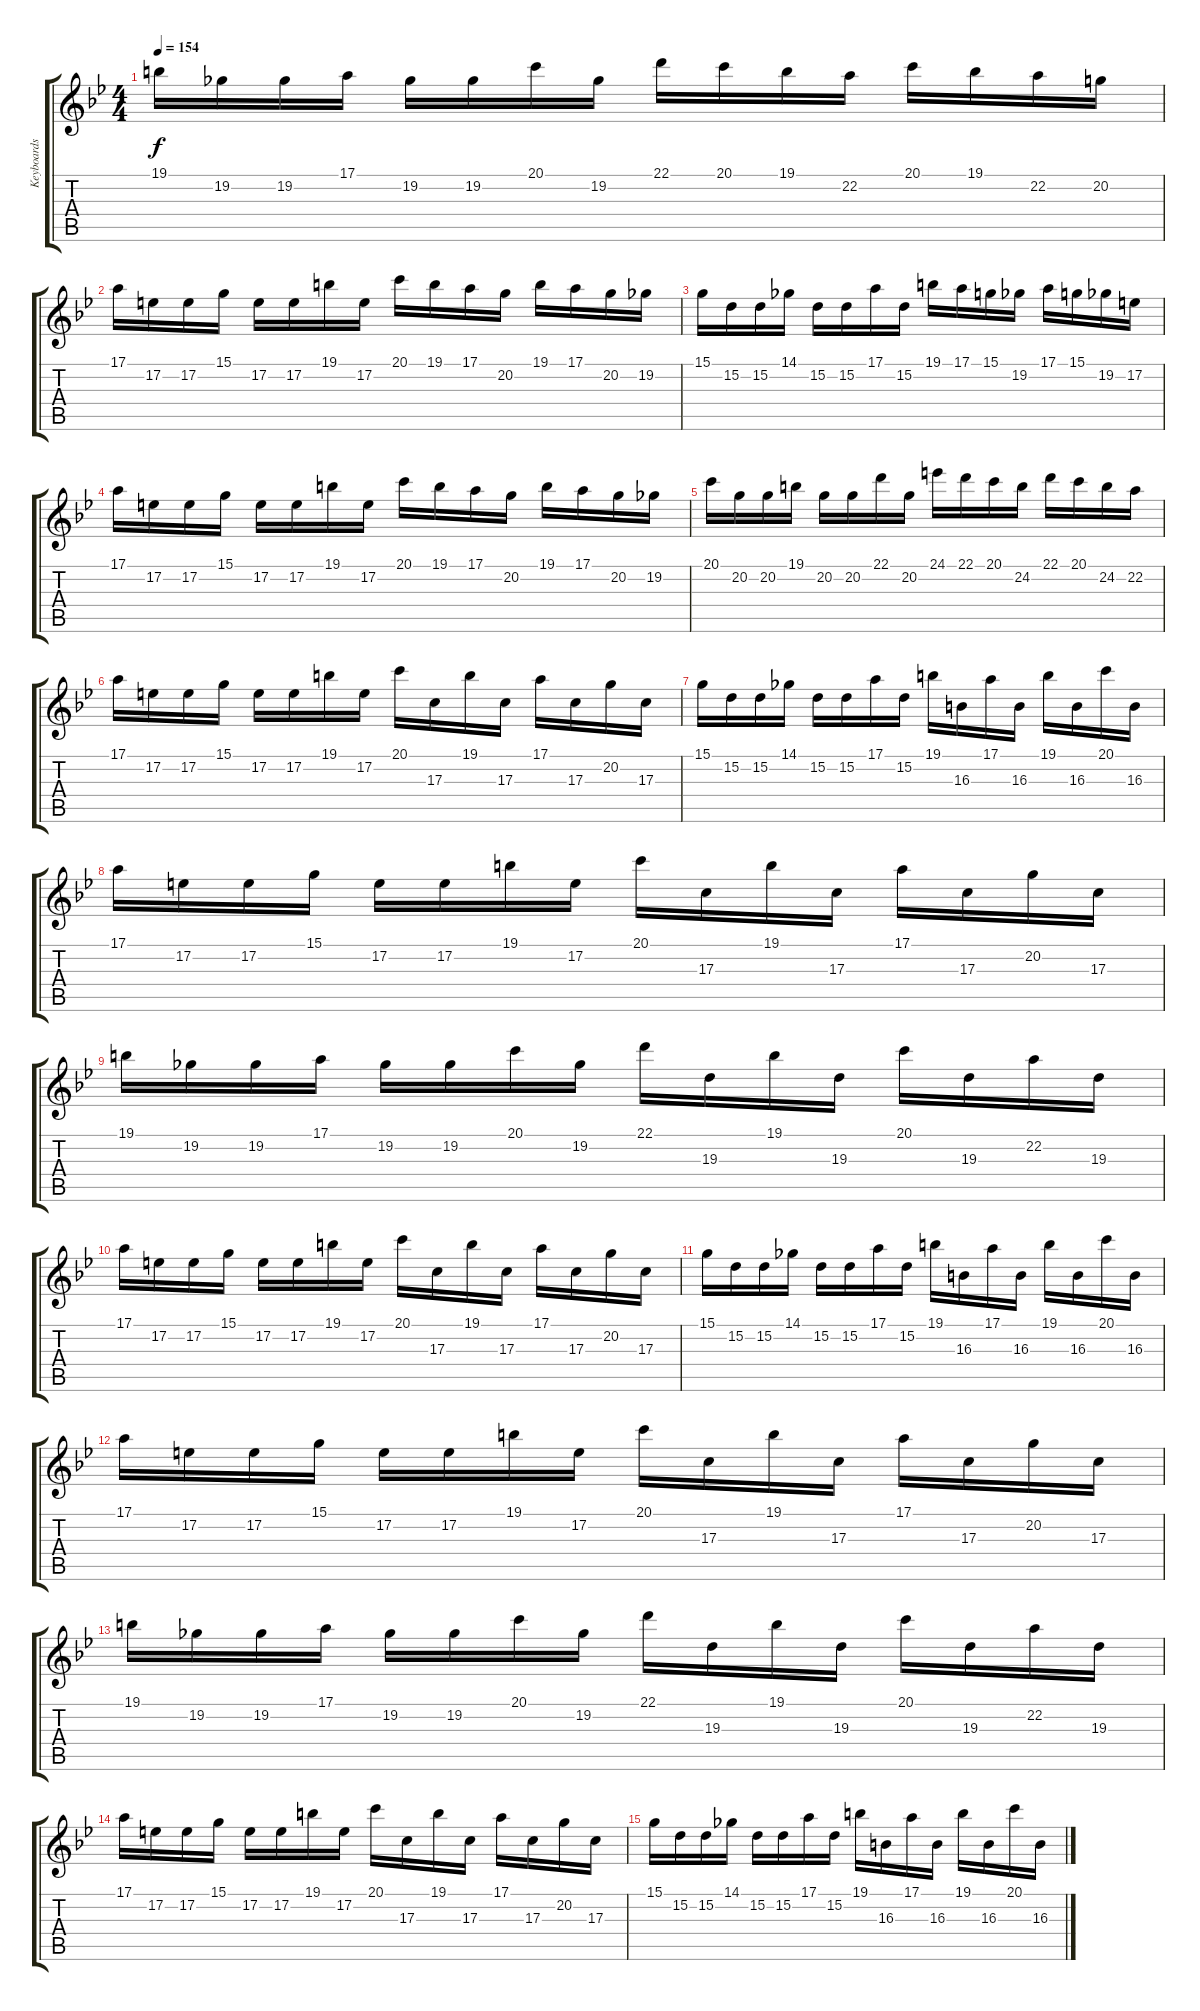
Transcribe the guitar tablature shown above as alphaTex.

\track ("Keyboards " "Keyboards ") {instrument harpsichord}
\staff {score tabs}
\tuning (E4 B3 G3 D3 A2 E2) {hide}
\ts (4 4)
\tempo 154
\clef g2
\ks gminor
19.1.16{dy f} 19.2.16 19.2.16 17.1.16 19.2.16 19.2.16 20.1.16 19.2.16 22.1.16 20.1.16 19.1.16 22.2.16 20.1.16 19.1.16 22.2.16 20.2.16 |
17.1.16 17.2.16 17.2.16 15.1.16 17.2.16 17.2.16 19.1.16 17.2.16 20.1.16 19.1.16 17.1.16 20.2.16 19.1.16 17.1.16 20.2.16 19.2.16 |
15.1.16 15.2.16 15.2.16 14.1.16 15.2.16 15.2.16 17.1.16 15.2.16 19.1.16 17.1.16 15.1.16 19.2.16 17.1.16 15.1.16 19.2.16 17.2.16 |
17.1.16 17.2.16 17.2.16 15.1.16 17.2.16 17.2.16 19.1.16 17.2.16 20.1.16 19.1.16 17.1.16 20.2.16 19.1.16 17.1.16 20.2.16 19.2.16 |
20.1.16 20.2.16 20.2.16 19.1.16 20.2.16 20.2.16 22.1.16 20.2.16 24.1.16 22.1.16 20.1.16 24.2.16 22.1.16 20.1.16 24.2.16 22.2.16 |
17.1.16 17.2.16 17.2.16 15.1.16 17.2.16 17.2.16 19.1.16 17.2.16 20.1.16 17.3.16 19.1.16 17.3.16 17.1.16 17.3.16 20.2.16 17.3.16 |
15.1.16 15.2.16 15.2.16 14.1.16 15.2.16 15.2.16 17.1.16 15.2.16 19.1.16 16.3.16 17.1.16 16.3.16 19.1.16 16.3.16 20.1.16 16.3.16 |
17.1.16 17.2.16 17.2.16 15.1.16 17.2.16 17.2.16 19.1.16 17.2.16 20.1.16 17.3.16 19.1.16 17.3.16 17.1.16 17.3.16 20.2.16 17.3.16 |
19.1.16 19.2.16 19.2.16 17.1.16 19.2.16 19.2.16 20.1.16 19.2.16 22.1.16 19.3.16 19.1.16 19.3.16 20.1.16 19.3.16 22.2.16 19.3.16 |
17.1.16 17.2.16 17.2.16 15.1.16 17.2.16 17.2.16 19.1.16 17.2.16 20.1.16 17.3.16 19.1.16 17.3.16 17.1.16 17.3.16 20.2.16 17.3.16 |
15.1.16 15.2.16 15.2.16 14.1.16 15.2.16 15.2.16 17.1.16 15.2.16 19.1.16 16.3.16 17.1.16 16.3.16 19.1.16 16.3.16 20.1.16 16.3.16 |
17.1.16 17.2.16 17.2.16 15.1.16 17.2.16 17.2.16 19.1.16 17.2.16 20.1.16 17.3.16 19.1.16 17.3.16 17.1.16 17.3.16 20.2.16 17.3.16 |
19.1.16 19.2.16 19.2.16 17.1.16 19.2.16 19.2.16 20.1.16 19.2.16 22.1.16 19.3.16 19.1.16 19.3.16 20.1.16 19.3.16 22.2.16 19.3.16 |
17.1.16 17.2.16 17.2.16 15.1.16 17.2.16 17.2.16 19.1.16 17.2.16 20.1.16 17.3.16 19.1.16 17.3.16 17.1.16 17.3.16 20.2.16 17.3.16 |
15.1.16 15.2.16 15.2.16 14.1.16 15.2.16 15.2.16 17.1.16 15.2.16 19.1.16 16.3.16 17.1.16 16.3.16 19.1.16 16.3.16 20.1.16 16.3.16
